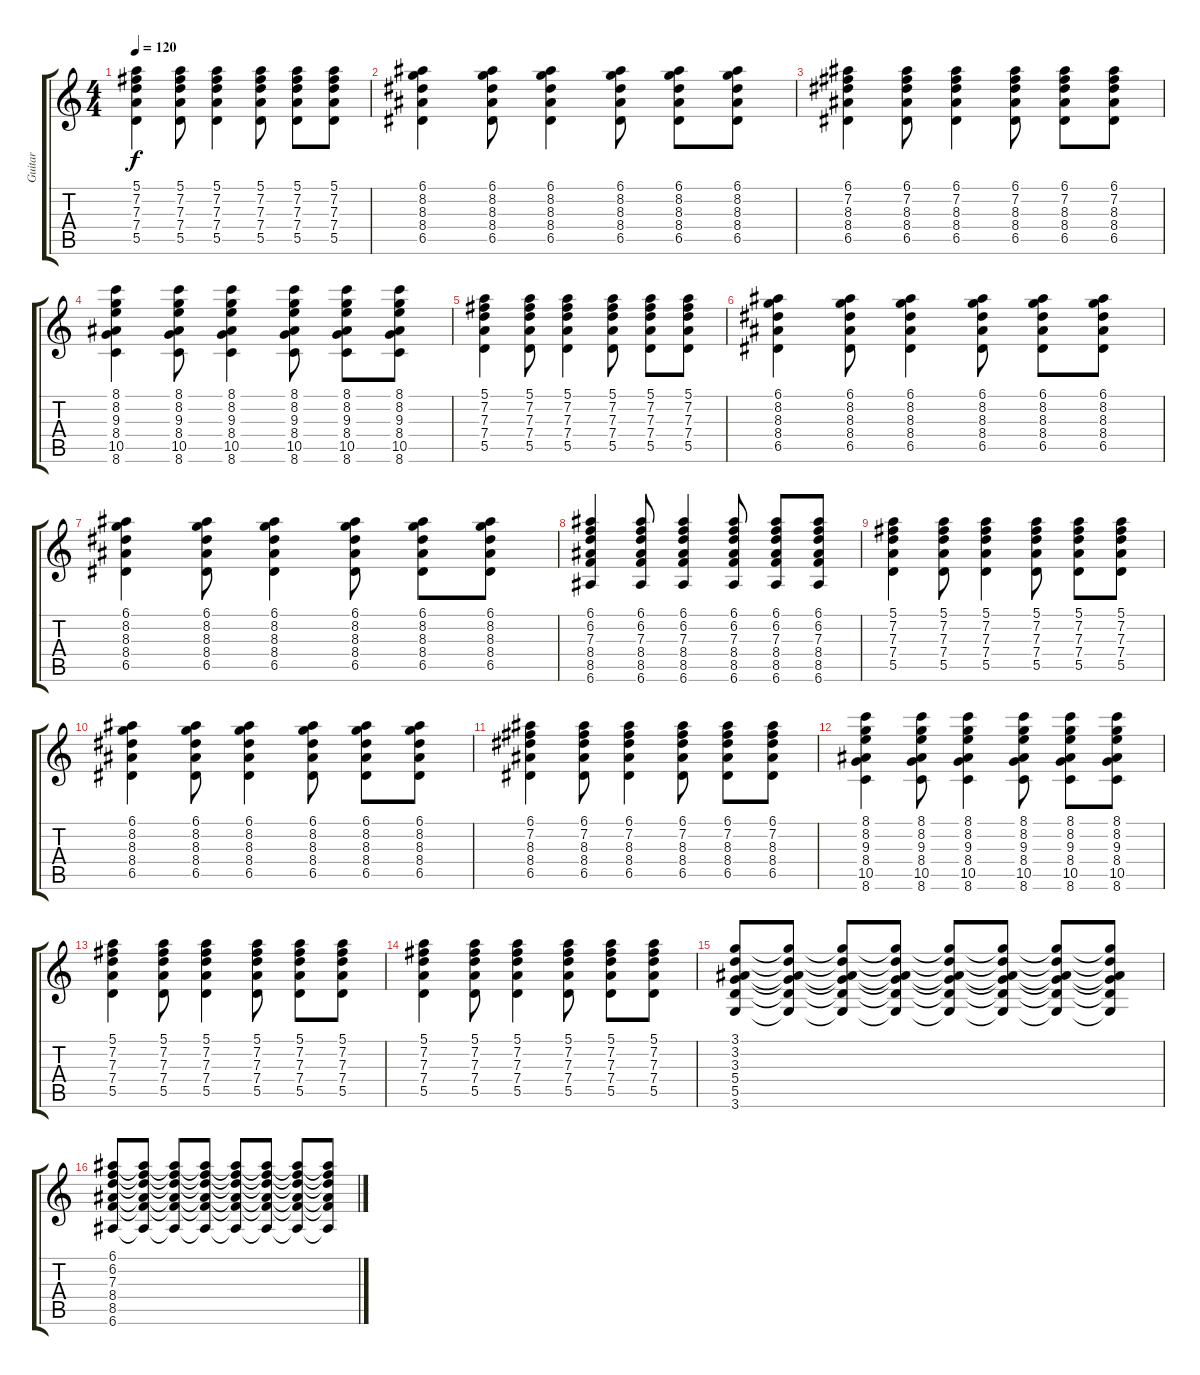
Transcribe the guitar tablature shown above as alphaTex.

\track ("Guitar" "Guitar") {instrument electricguitarclean}
\staff {score tabs}
\tuning (E4 B3 G3 D3 A2 E2) {hide}
\ts (4 4)
\tempo 120
\clef g2
\ks c
(5.1 7.2 7.3 7.4 5.5).4{dy f} (5.1 7.2 7.3 7.4 5.5).8 (5.1 7.2 7.3 7.4 5.5).4 (5.1 7.2 7.3 7.4 5.5).8 (5.1 7.2 7.3 7.4 5.5).8 (5.1 7.2 7.3 7.4 5.5).8 |
(6.1 8.2 8.3 8.4 6.5).4 (6.1 8.2 8.3 8.4 6.5).8 (6.1 8.2 8.3 8.4 6.5).4 (6.1 8.2 8.3 8.4 6.5).8 (6.1 8.2 8.3 8.4 6.5).8 (6.1 8.2 8.3 8.4 6.5).8 |
(6.1 7.2 8.3 8.4 6.5).4 (6.1 7.2 8.3 8.4 6.5).8 (6.1 7.2 8.3 8.4 6.5).4 (6.1 7.2 8.3 8.4 6.5).8 (6.1 7.2 8.3 8.4 6.5).8 (6.1 7.2 8.3 8.4 6.5).8 |
(8.1 8.2 9.3 8.4 10.5 8.6).4 (8.1 8.2 9.3 8.4 10.5 8.6).8 (8.1 8.2 9.3 8.4 10.5 8.6).4 (8.1 8.2 9.3 8.4 10.5 8.6).8 (8.1 8.2 9.3 8.4 10.5 8.6).8 (8.1 8.2 9.3 8.4 10.5 8.6).8 |
(5.1 7.2 7.3 7.4 5.5).4 (5.1 7.2 7.3 7.4 5.5).8 (5.1 7.2 7.3 7.4 5.5).4 (5.1 7.2 7.3 7.4 5.5).8 (5.1 7.2 7.3 7.4 5.5).8 (5.1 7.2 7.3 7.4 5.5).8 |
(6.1 8.2 8.3 8.4 6.5).4 (6.1 8.2 8.3 8.4 6.5).8 (6.1 8.2 8.3 8.4 6.5).4 (6.1 8.2 8.3 8.4 6.5).8 (6.1 8.2 8.3 8.4 6.5).8 (6.1 8.2 8.3 8.4 6.5).8 |
(6.1 8.2 8.3 8.4 6.5).4 (6.1 8.2 8.3 8.4 6.5).8 (6.1 8.2 8.3 8.4 6.5).4 (6.1 8.2 8.3 8.4 6.5).8 (6.1 8.2 8.3 8.4 6.5).8 (6.1 8.2 8.3 8.4 6.5).8 |
(6.1 6.2 7.3 8.4 8.5 6.6).4 (6.1 6.2 7.3 8.4 8.5 6.6).8 (6.1 6.2 7.3 8.4 8.5 6.6).4 (6.1 6.2 7.3 8.4 8.5 6.6).8 (6.1 6.2 7.3 8.4 8.5 6.6).8 (6.1 6.2 7.3 8.4 8.5 6.6).8 |
(5.1 7.2 7.3 7.4 5.5).4 (5.1 7.2 7.3 7.4 5.5).8 (5.1 7.2 7.3 7.4 5.5).4 (5.1 7.2 7.3 7.4 5.5).8 (5.1 7.2 7.3 7.4 5.5).8 (5.1 7.2 7.3 7.4 5.5).8 |
(6.1 8.2 8.3 8.4 6.5).4 (6.1 8.2 8.3 8.4 6.5).8 (6.1 8.2 8.3 8.4 6.5).4 (6.1 8.2 8.3 8.4 6.5).8 (6.1 8.2 8.3 8.4 6.5).8 (6.1 8.2 8.3 8.4 6.5).8 |
(6.1 7.2 8.3 8.4 6.5).4 (6.1 7.2 8.3 8.4 6.5).8 (6.1 7.2 8.3 8.4 6.5).4 (6.1 7.2 8.3 8.4 6.5).8 (6.1 7.2 8.3 8.4 6.5).8 (6.1 7.2 8.3 8.4 6.5).8 |
(8.1 8.2 9.3 8.4 10.5 8.6).4 (8.1 8.2 9.3 8.4 10.5 8.6).8 (8.1 8.2 9.3 8.4 10.5 8.6).4 (8.1 8.2 9.3 8.4 10.5 8.6).8 (8.1 8.2 9.3 8.4 10.5 8.6).8 (8.1 8.2 9.3 8.4 10.5 8.6).8 |
(5.1 7.2 7.3 7.4 5.5).4 (5.1 7.2 7.3 7.4 5.5).8 (5.1 7.2 7.3 7.4 5.5).4 (5.1 7.2 7.3 7.4 5.5).8 (5.1 7.2 7.3 7.4 5.5).8 (5.1 7.2 7.3 7.4 5.5).8 |
(5.1 7.2 7.3 7.4 5.5).4 (5.1 7.2 7.3 7.4 5.5).8 (5.1 7.2 7.3 7.4 5.5).4 (5.1 7.2 7.3 7.4 5.5).8 (5.1 7.2 7.3 7.4 5.5).8 (5.1 7.2 7.3 7.4 5.5).8 |
(3.1 3.2 3.3 5.4 5.5 3.6).8{volume 11 instrument distortionguitar} (3.1{t} 3.2{t} 3.3{t} 5.4{t} 5.5{t} 3.6{t}).8 (3.1{t} 3.2{t} 3.3{t} 5.4{t} 5.5{t} 3.6{t}).8 (3.1{t} 3.2{t} 3.3{t} 5.4{t} 5.5{t} 3.6{t}).8 (3.1{t} 3.2{t} 3.3{t} 5.4{t} 5.5{t} 3.6{t}).8 (3.1{t} 3.2{t} 3.3{t} 5.4{t} 5.5{t} 3.6{t}).8 (3.1{t} 3.2{t} 3.3{t} 5.4{t} 5.5{t} 3.6{t}).8 (3.1{t} 3.2{t} 3.3{t} 5.4{t} 5.5{t} 3.6{t}).8 |
(6.1 6.2 7.3 8.4 8.5 6.6).8 (6.1{t} 6.2{t} 7.3{t} 8.4{t} 8.5{t} 6.6{t}).8 (6.1{t} 6.2{t} 7.3{t} 8.4{t} 8.5{t} 6.6{t}).8 (6.1{t} 6.2{t} 7.3{t} 8.4{t} 8.5{t} 6.6{t}).8 (6.1{t} 6.2{t} 7.3{t} 8.4{t} 8.5{t} 6.6{t}).8 (6.1{t} 6.2{t} 7.3{t} 8.4{t} 8.5{t} 6.6{t}).8 (6.1{t} 6.2{t} 7.3{t} 8.4{t} 8.5{t} 6.6{t}).8 (6.1{t} 6.2{t} 7.3{t} 8.4{t} 8.5{t} 6.6{t}).8
